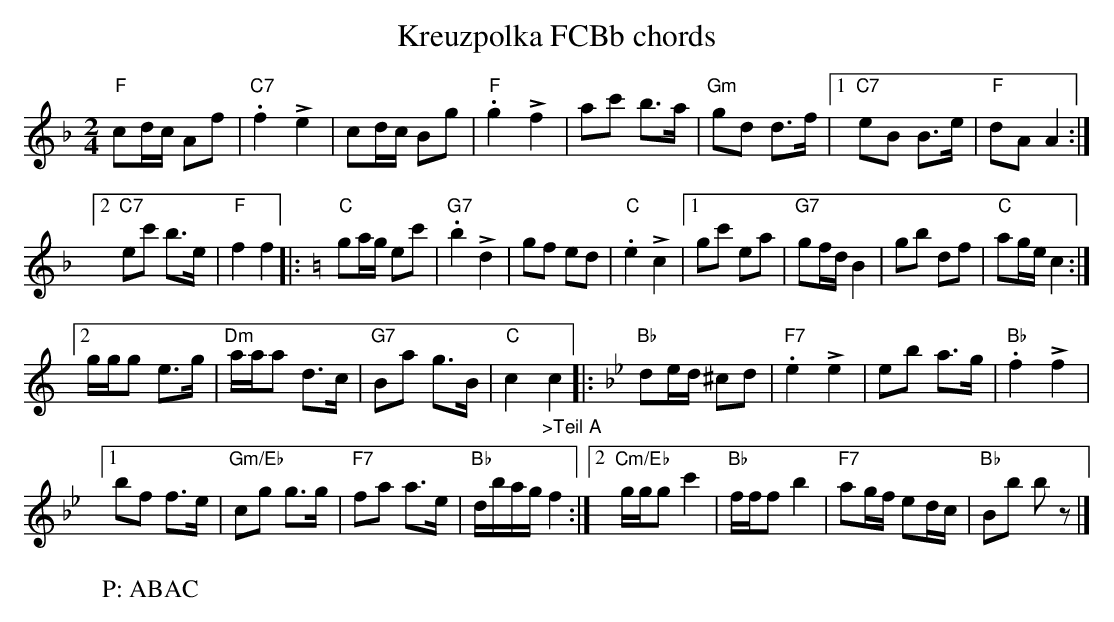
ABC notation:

X:1
T: Kreuzpolka FCBb chords
M:2/4
L:1/16
K:F %%MIDI gchordon
"F"c2dc A2f2 | "C7".f4!>!e4 | c2dc B2g2 | "F".g4!>!f4 | a2c'2 b3a | "Gm"g2d2 d3f |1 "C7"e2B2 B3e | "F"d2A2A4 :|2
"C7"e2c'2 b3e | "F"f4f4 |: [K:C] "C"g2ag e2c'2 | "G7".b4!>!d4 | g2f2 e2d2 | "C".e4!>!c4 |1 g2c'2 e2a2 | "G7"g2fdB4 | g2b2 d2f2 | "C"a2gec4 :|2
 ggg2 e3g | "Dm"aaa2 d3c | "G7"B2a2 g3B | "C"c4"_>Teil A"c4 |: [K:Bb] "Bb"d2ed ^c2d2 | "F7".e4!>!e4 | e2b2 a3g | "Bb".f4!>!f4 |1
b2f2 f3e | "Gm/Eb"c2g2 g3g | "F7"f2a2 a3e |  "Bb"dbagf4 :|2 "Cm/Eb"ggg2c'4 | "Bb"fff2b4 | "F7"a2gf e2dc | "Bb"B2b2 b2z2 |]
W:P: ABAC
